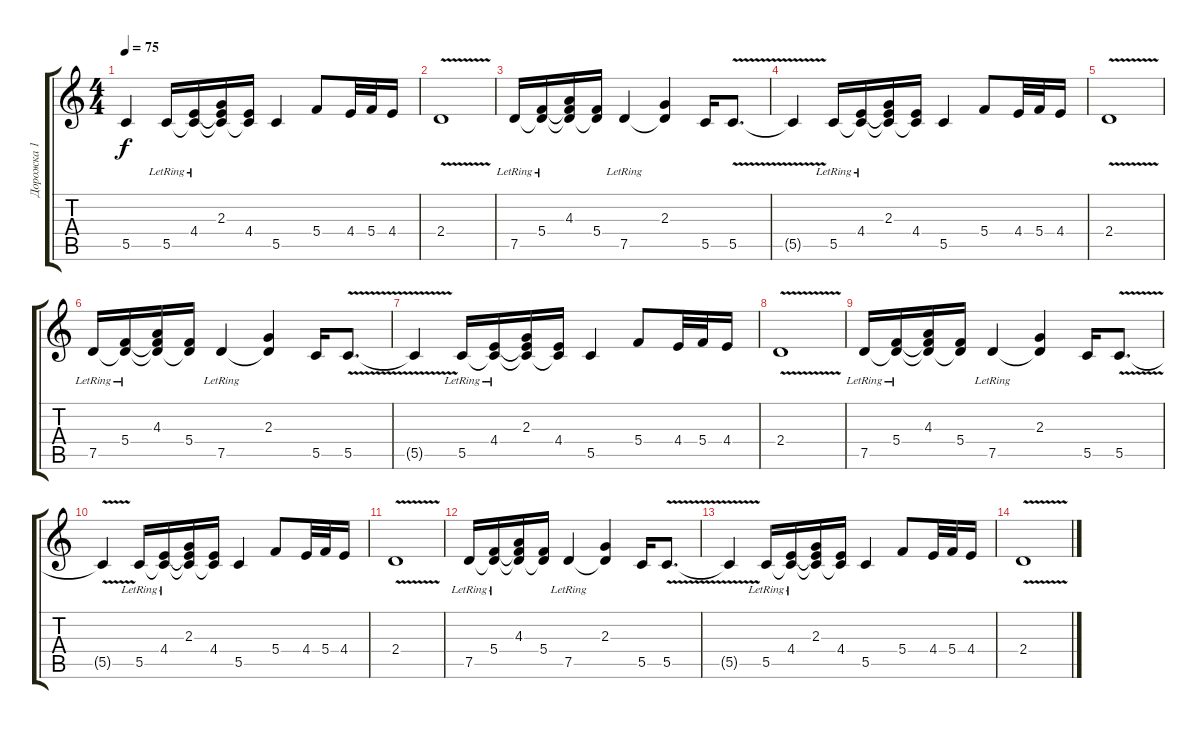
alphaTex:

\track ("Дорожка 1" "Дорожка 1") {instrument acousticguitarsteel}
\staff {score tabs}
\tuning (D4 A3 F3 C3 G2 D2) {hide}
\ts (4 4)
\tempo 75
\clef g2
\ks c
5.5{t}.4{dy f} 5.5{lr}.16 (4.4{lr} 5.5{t}).16 (2.3 4.4{t} 5.5{t}).16 (4.4 5.5{t}).16 5.5.4 5.4.8 4.4.32 5.4.32 4.4.16 |
2.4{v}.1 |
7.5{lr}.16 (5.4{lr} 7.5{t}).16 (4.3 5.4{t} 7.5{t}).16 (5.4 7.5{t}).16 7.5{lr}.4 (2.3 7.5{t}).4 5.5.16 5.5{v}.8{d} |
5.5{t}.4 5.5{lr}.16 (4.4{lr} 5.5{t}).16 (2.3 4.4{t} 5.5{t}).16 (4.4 5.5{t}).16 5.5.4 5.4.8 4.4.32 5.4.32 4.4.16 |
2.4{v}.1 |
7.5{lr}.16 (5.4{lr} 7.5{t}).16 (4.3 5.4{t} 7.5{t}).16 (5.4 7.5{t}).16 7.5{lr}.4 (2.3 7.5{t}).4 5.5.16 5.5{v}.8{d} |
5.5{t}.4 5.5{lr}.16 (4.4{lr} 5.5{t}).16 (2.3 4.4{t} 5.5{t}).16 (4.4 5.5{t}).16 5.5.4 5.4.8 4.4.32 5.4.32 4.4.16 |
2.4{v}.1 |
7.5{lr}.16 (5.4{lr} 7.5{t}).16 (4.3 5.4{t} 7.5{t}).16 (5.4 7.5{t}).16 7.5{lr}.4 (2.3 7.5{t}).4 5.5.16 5.5{v}.8{d} |
5.5{t}.4 5.5{lr}.16 (4.4{lr} 5.5{t}).16 (2.3 4.4{t} 5.5{t}).16 (4.4 5.5{t}).16 5.5.4 5.4.8 4.4.32 5.4.32 4.4.16 |
2.4{v}.1 |
7.5{lr}.16{volume 5} (5.4{lr} 7.5{t}).16 (4.3 5.4{t} 7.5{t}).16 (5.4 7.5{t}).16 7.5{lr}.4 (2.3 7.5{t}).4 5.5.16 5.5{v}.8{d} |
5.5{t}.4 5.5{lr}.16 (4.4{lr} 5.5{t}).16 (2.3 4.4{t} 5.5{t}).16 (4.4 5.5{t}).16 5.5.4 5.4.8 4.4.32 5.4.32 4.4.16 |
2.4{v}.1
